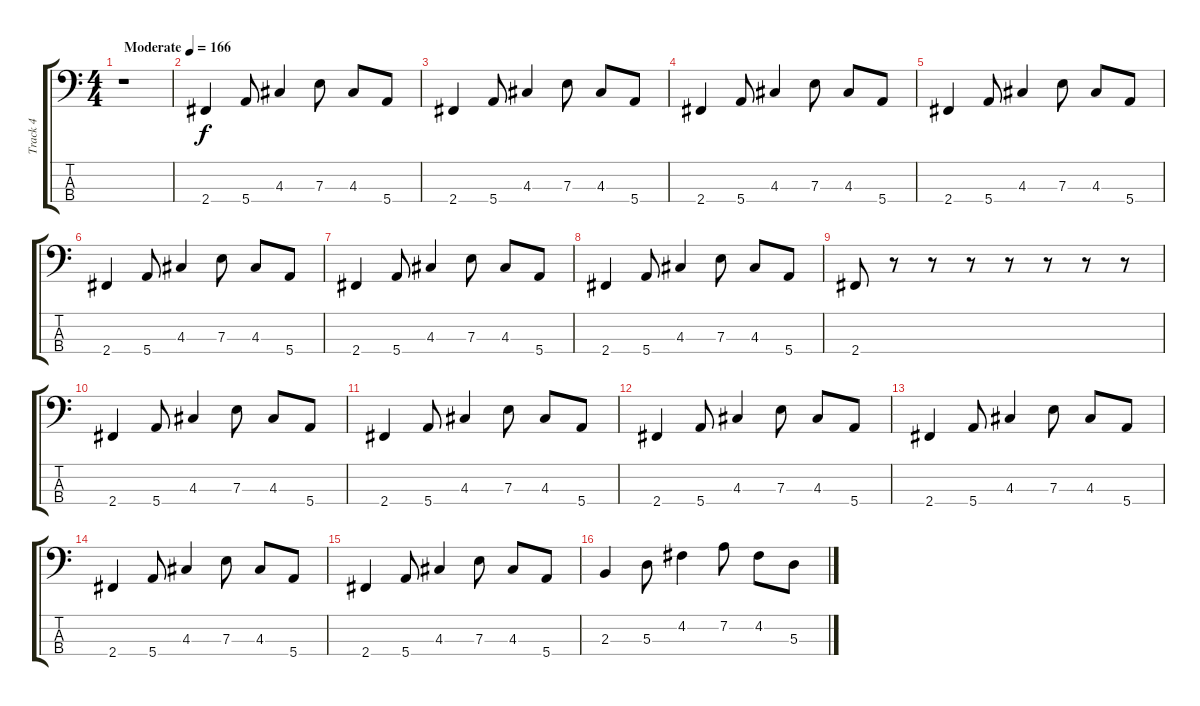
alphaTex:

\track ("Track 4" "Track 4") {instrument electricbassfinger}
\staff {score tabs}
\tuning (G2 D2 A1 E1) {hide}
\ts (4 4)
\tempo (166 "Moderate")
\clef f4
\ks c
r.1{dy f instrument electricbassfinger} |
2.4.4 5.4.8 4.3.4 7.3.8 4.3.8 5.4.8 |
2.4.4 5.4.8 4.3.4 7.3.8 4.3.8 5.4.8 |
2.4.4 5.4.8 4.3.4 7.3.8 4.3.8 5.4.8 |
2.4.4 5.4.8 4.3.4 7.3.8 4.3.8 5.4.8 |
2.4.4 5.4.8 4.3.4 7.3.8 4.3.8 5.4.8 |
2.4.4 5.4.8 4.3.4 7.3.8 4.3.8 5.4.8 |
2.4.4 5.4.8 4.3.4 7.3.8 4.3.8 5.4.8 |
2.4.8 r.8 r.8 r.8 r.8 r.8 r.8 r.8 |
2.4.4 5.4.8 4.3.4 7.3.8 4.3.8 5.4.8 |
2.4.4 5.4.8 4.3.4 7.3.8 4.3.8 5.4.8 |
2.4.4 5.4.8 4.3.4 7.3.8 4.3.8 5.4.8 |
2.4.4 5.4.8 4.3.4 7.3.8 4.3.8 5.4.8 |
2.4.4 5.4.8 4.3.4 7.3.8 4.3.8 5.4.8 |
2.4.4 5.4.8 4.3.4 7.3.8 4.3.8 5.4.8 |
2.3.4 5.3.8 4.2.4 7.2.8 4.2.8 5.3.8
